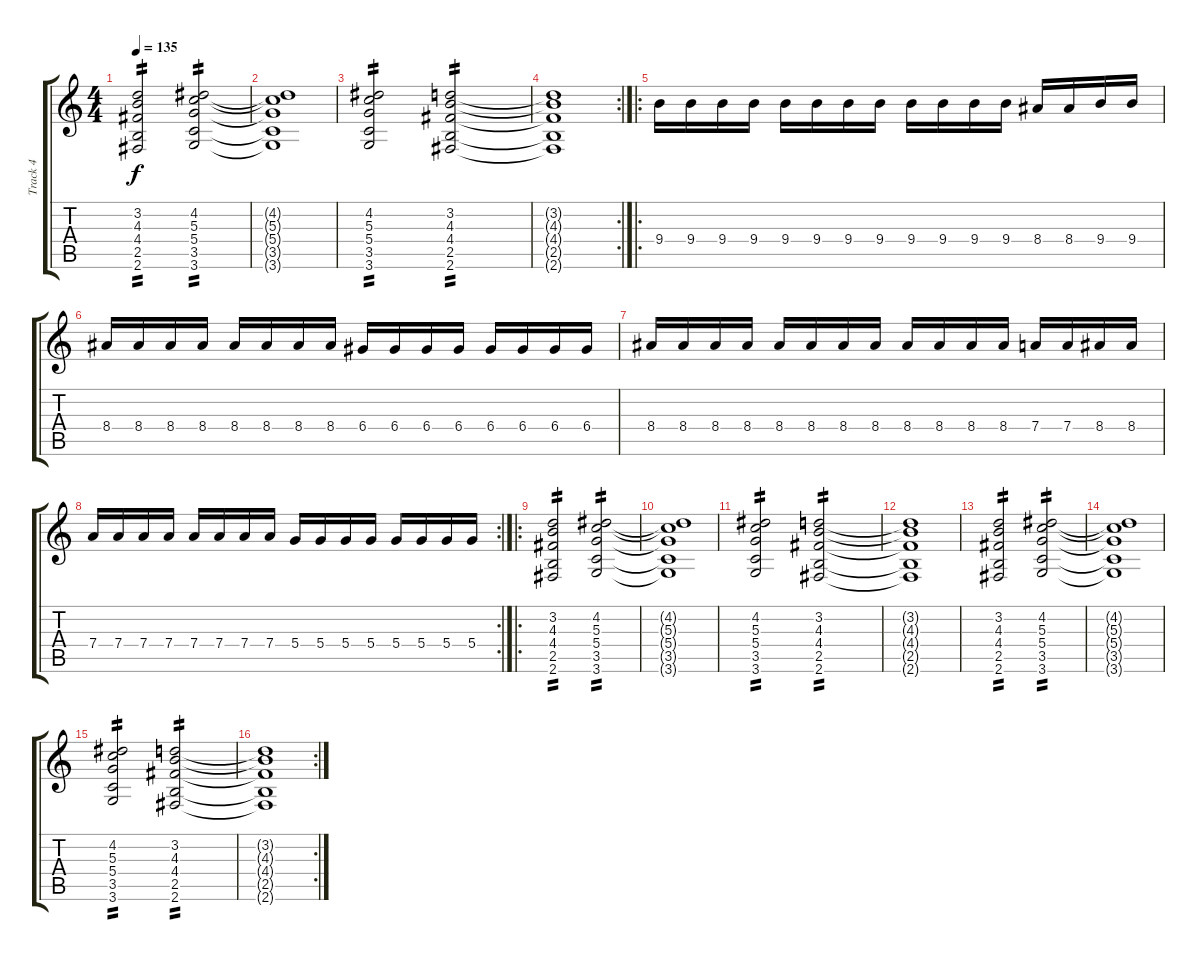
\track ("Track 4" "Track 4") {instrument overdrivenguitar}
\staff {score tabs}
\tuning (E4 B3 G3 D3 A2 E2) {hide}
\ts (4 4)
\tempo 135
\clef g2
\ks c
(3.2 4.3 4.4 2.5 2.6).2{tp 2 dy f} (4.2 5.3 5.4 3.5 3.6).2{tp 2} |
(4.2{t} 5.3{t} 5.4{t} 3.5{t} 3.6{t}).1 |
(4.2 5.3 5.4 3.5 3.6).2{tp 2} (3.2 4.3 4.4 2.5 2.6).2{tp 2} |
\rc 2
(3.2{t} 4.3{t} 4.4{t} 2.5{t} 2.6{t}).1 |
\ro
9.4.16 9.4.16 9.4.16 9.4.16 9.4.16 9.4.16 9.4.16 9.4.16 9.4.16 9.4.16 9.4.16 9.4.16 8.4.16 8.4.16 9.4.16 9.4.16 |
8.4.16 8.4.16 8.4.16 8.4.16 8.4.16 8.4.16 8.4.16 8.4.16 6.4.16 6.4.16 6.4.16 6.4.16 6.4.16 6.4.16 6.4.16 6.4.16 |
8.4.16 8.4.16 8.4.16 8.4.16 8.4.16 8.4.16 8.4.16 8.4.16 8.4.16 8.4.16 8.4.16 8.4.16 7.4.16 7.4.16 8.4.16 8.4.16 |
\rc 2
7.4.16 7.4.16 7.4.16 7.4.16 7.4.16 7.4.16 7.4.16 7.4.16 5.4.16 5.4.16 5.4.16 5.4.16 5.4.16 5.4.16 5.4.16 5.4.16 |
\ro
(3.2 4.3 4.4 2.5 2.6).2{tp 2} (4.2 5.3 5.4 3.5 3.6).2{tp 2} |
(4.2{t} 5.3{t} 5.4{t} 3.5{t} 3.6{t}).1 |
(4.2 5.3 5.4 3.5 3.6).2{tp 2} (3.2 4.3 4.4 2.5 2.6).2{tp 2} |
(3.2{t} 4.3{t} 4.4{t} 2.5{t} 2.6{t}).1 |
(3.2 4.3 4.4 2.5 2.6).2{tp 2} (4.2 5.3 5.4 3.5 3.6).2{tp 2} |
(4.2{t} 5.3{t} 5.4{t} 3.5{t} 3.6{t}).1 |
(4.2 5.3 5.4 3.5 3.6).2{tp 2} (3.2 4.3 4.4 2.5 2.6).2{tp 2} |
\rc 2
(3.2{t} 4.3{t} 4.4{t} 2.5{t} 2.6{t}).1
